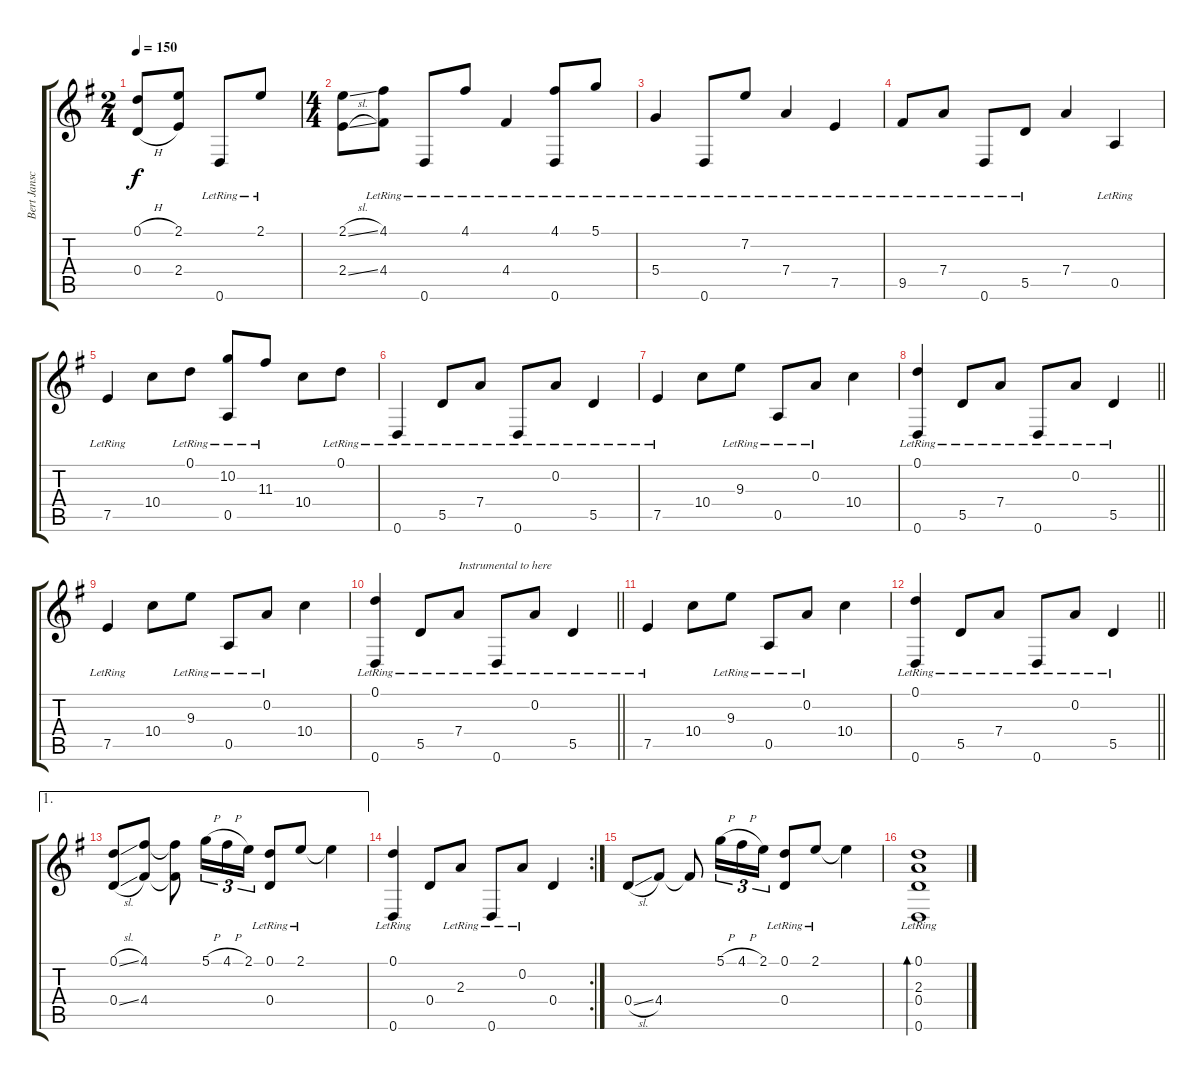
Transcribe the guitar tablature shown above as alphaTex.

\track ("Bert Jansch" "Bert Jansc") {instrument acousticguitarnylon}
\staff {score tabs}
\tuning (D4 A3 G3 D3 A2 D2) {hide}
\ts (2 4)
\tempo 150
\clef g2
\ks g
(0.1{h} 0.4{h}).8{dy f} (2.1 2.4).8 0.6{lr}.8 2.1{lr}.8 |
\ts (4 4)
(2.1{sl} 2.4{sl}).8 (4.1 4.4{lr}).8 0.6{lr}.8 4.1{lr}.8 4.4{lr}.4 (4.1{lr} 0.6{lr}).8 5.1{lr}.8 |
5.4{lr}.4 0.6{lr}.8 7.2{lr}.8 7.4{lr}.4 7.5{lr}.4 |
9.5{lr}.8 7.4{lr}.8 0.6{lr}.8 5.5{lr}.8 7.4.4 0.5{lr}.4 |
7.5{lr}.4 10.4.8 0.1{lr}.8 (10.2 0.5{lr}).8 11.3{lr}.8 10.4.8 0.1{lr}.8 |
0.6{lr}.4 5.5{lr}.8 7.4{lr}.8 0.6{lr}.8 0.2{lr}.8 5.5{lr}.4 |
7.5{lr}.4 10.4.8 9.3{lr}.8 0.5{lr}.8 0.2{lr}.8 10.4.4 |
\barLineRight lightlight
(0.1{lr} 0.6{lr}).4 5.5{lr}.8 7.4{lr}.8 0.6{lr}.8 0.2{lr}.8 5.5{lr}.4 |
7.5{lr}.4 10.4.8 9.3{lr}.8 0.5{lr}.8 0.2{lr}.8 10.4.4 |
\barLineRight lightlight
(0.1{lr} 0.6{lr}).4 5.5{lr}.8 7.4{lr}.8{txt "Instrumental to here"} 0.6{lr}.8 0.2{lr}.8 5.5{lr}.4 |
7.5{lr}.4 10.4.8 9.3{lr}.8 0.5{lr}.8 0.2{lr}.8 10.4.4 |
\barLineRight lightlight
(0.1{lr} 0.6{lr}).4 5.5{lr}.8 7.4{lr}.8 0.6{lr}.8 0.2{lr}.8 5.5{lr}.4 |
\ae 1
(0.1{sl} 0.4{sl}).8 (4.1 4.4).8 (4.1{t} 4.4{t}).8 5.1{h}.16{tu (3 2)} 4.1{h}.16{tu (3 2)} 2.1.16{tu (3 2)} (0.1{lr} 0.4{lr}).8 2.1{lr}.8 2.1{t}.4 |
\rc 2
(0.1{lr} 0.6{lr}).4 0.4.8 2.3{lr}.8 0.6{lr}.8 0.2{lr}.8 0.4.4 |
0.4{sl}.8 4.4.8 4.4{t}.8 5.1{h}.16{tu (3 2)} 4.1{h}.16{tu (3 2)} 2.1.16{tu (3 2)} (0.1{lr} 0.4{lr}).8 2.1{lr}.8 2.1{t}.4 |
(0.1{lr} 2.3 0.4 0.6{lr}).1{bd 480}
